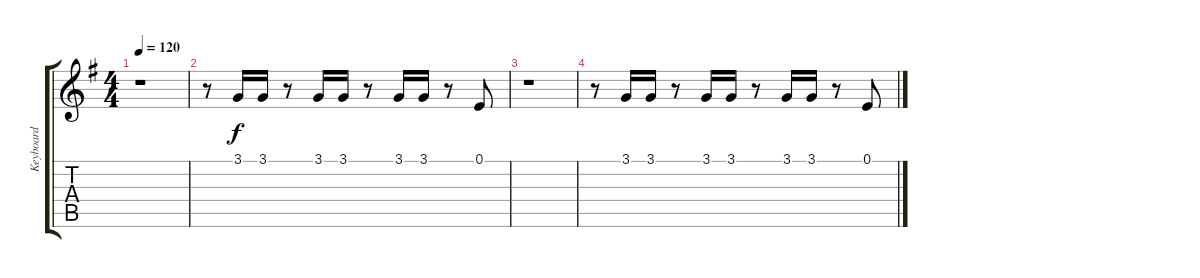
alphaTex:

\track ("Keyboard" "Keyboard") {instrument clavinet}
\staff {score tabs}
\tuning (E4 B3 G3 D3 A2 E2) {hide}
\ts (4 4)
\tempo 120
\clef g2
\ks g
r.1{dy f} |
r.8 3.1.16 3.1.16 r.8 3.1.16 3.1.16 r.8 3.1.16 3.1.16 r.8 0.1.8 |
r.1 |
r.8 3.1.16 3.1.16 r.8 3.1.16 3.1.16 r.8 3.1.16 3.1.16 r.8 0.1.8
